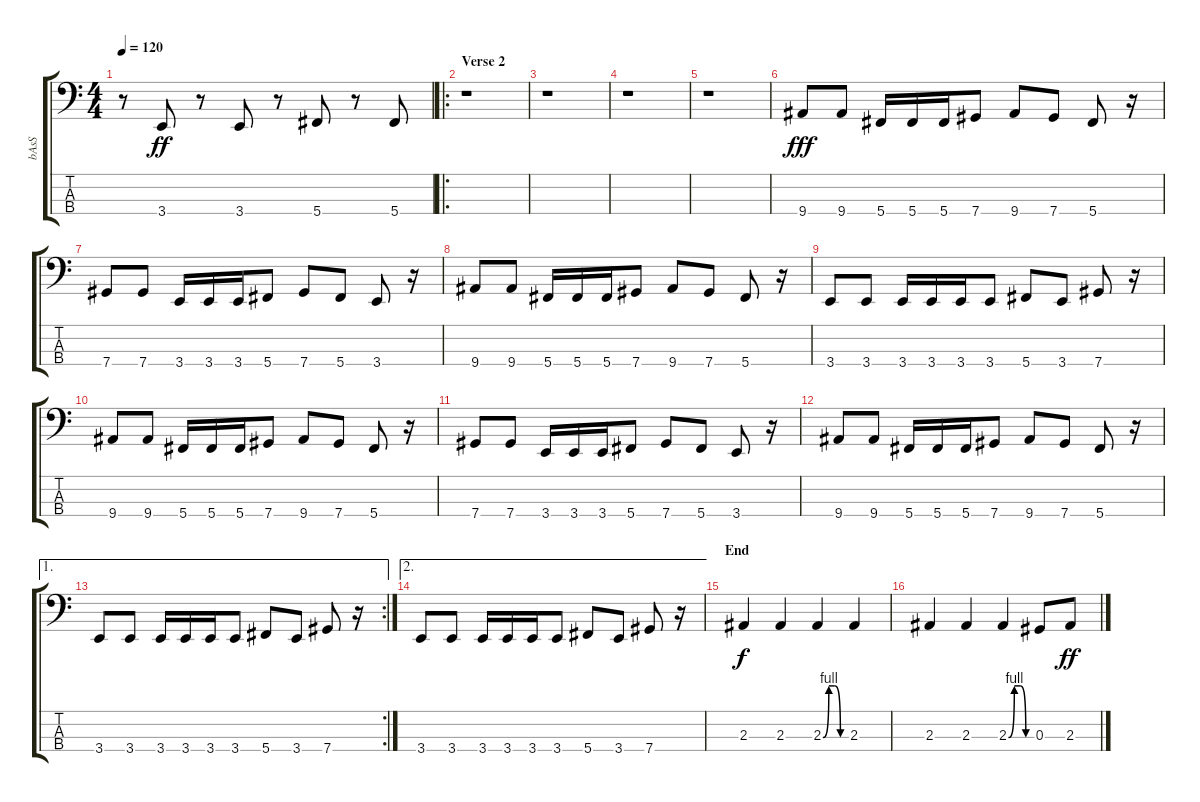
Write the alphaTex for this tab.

\track ("bAsS" "bAsS") {instrument electricbasspick}
\staff {score tabs}
\tuning (Gb2 Db2 Ab1 Db1) {hide}
\ts (4 4)
\tempo 120
\clef f4
\ks c
r.8{dy f} 3.4.8{dy ff} r.8 3.4.8 r.8 5.4.8 r.8 5.4.8 |
\ro
\section ("" "Verse 2")
r.1 |
r.1 |
r.1 |
r.1 |
9.4.8{dy fff} 9.4.8 5.4.16 5.4.16 5.4.16 7.4.8 9.4.8 7.4.8 5.4.8 r.16 |
7.4.8 7.4.8 3.4.16 3.4.16 3.4.16 5.4.8 7.4.8 5.4.8 3.4.8 r.16 |
9.4.8 9.4.8 5.4.16 5.4.16 5.4.16 7.4.8 9.4.8 7.4.8 5.4.8 r.16 |
3.4.8 3.4.8 3.4.16 3.4.16 3.4.16 3.4.8 5.4.8 3.4.8 7.4.8 r.16 |
9.4.8 9.4.8 5.4.16 5.4.16 5.4.16 7.4.8 9.4.8 7.4.8 5.4.8 r.16 |
7.4.8 7.4.8 3.4.16 3.4.16 3.4.16 5.4.8 7.4.8 5.4.8 3.4.8 r.16 |
9.4.8 9.4.8 5.4.16 5.4.16 5.4.16 7.4.8 9.4.8 7.4.8 5.4.8 r.16 |
\ae 1
\rc 2
3.4.8 3.4.8 3.4.16 3.4.16 3.4.16 3.4.8 5.4.8 3.4.8 7.4.8 r.16 |
\ae 2
3.4.8 3.4.8 3.4.16 3.4.16 3.4.16 3.4.8 5.4.8 3.4.8 7.4.8 r.16 |
\section ("" "End")
2.3.4{dy f} 2.3.4 2.3{be (custom 0 0 15 4 30 4 45 0 60 0)}.4 2.3.4 |
2.3.4 2.3.4 2.3{be (custom 0 0 15 4 30 4 45 0 60 0)}.4 0.3.8 2.3.8{dy ff}
